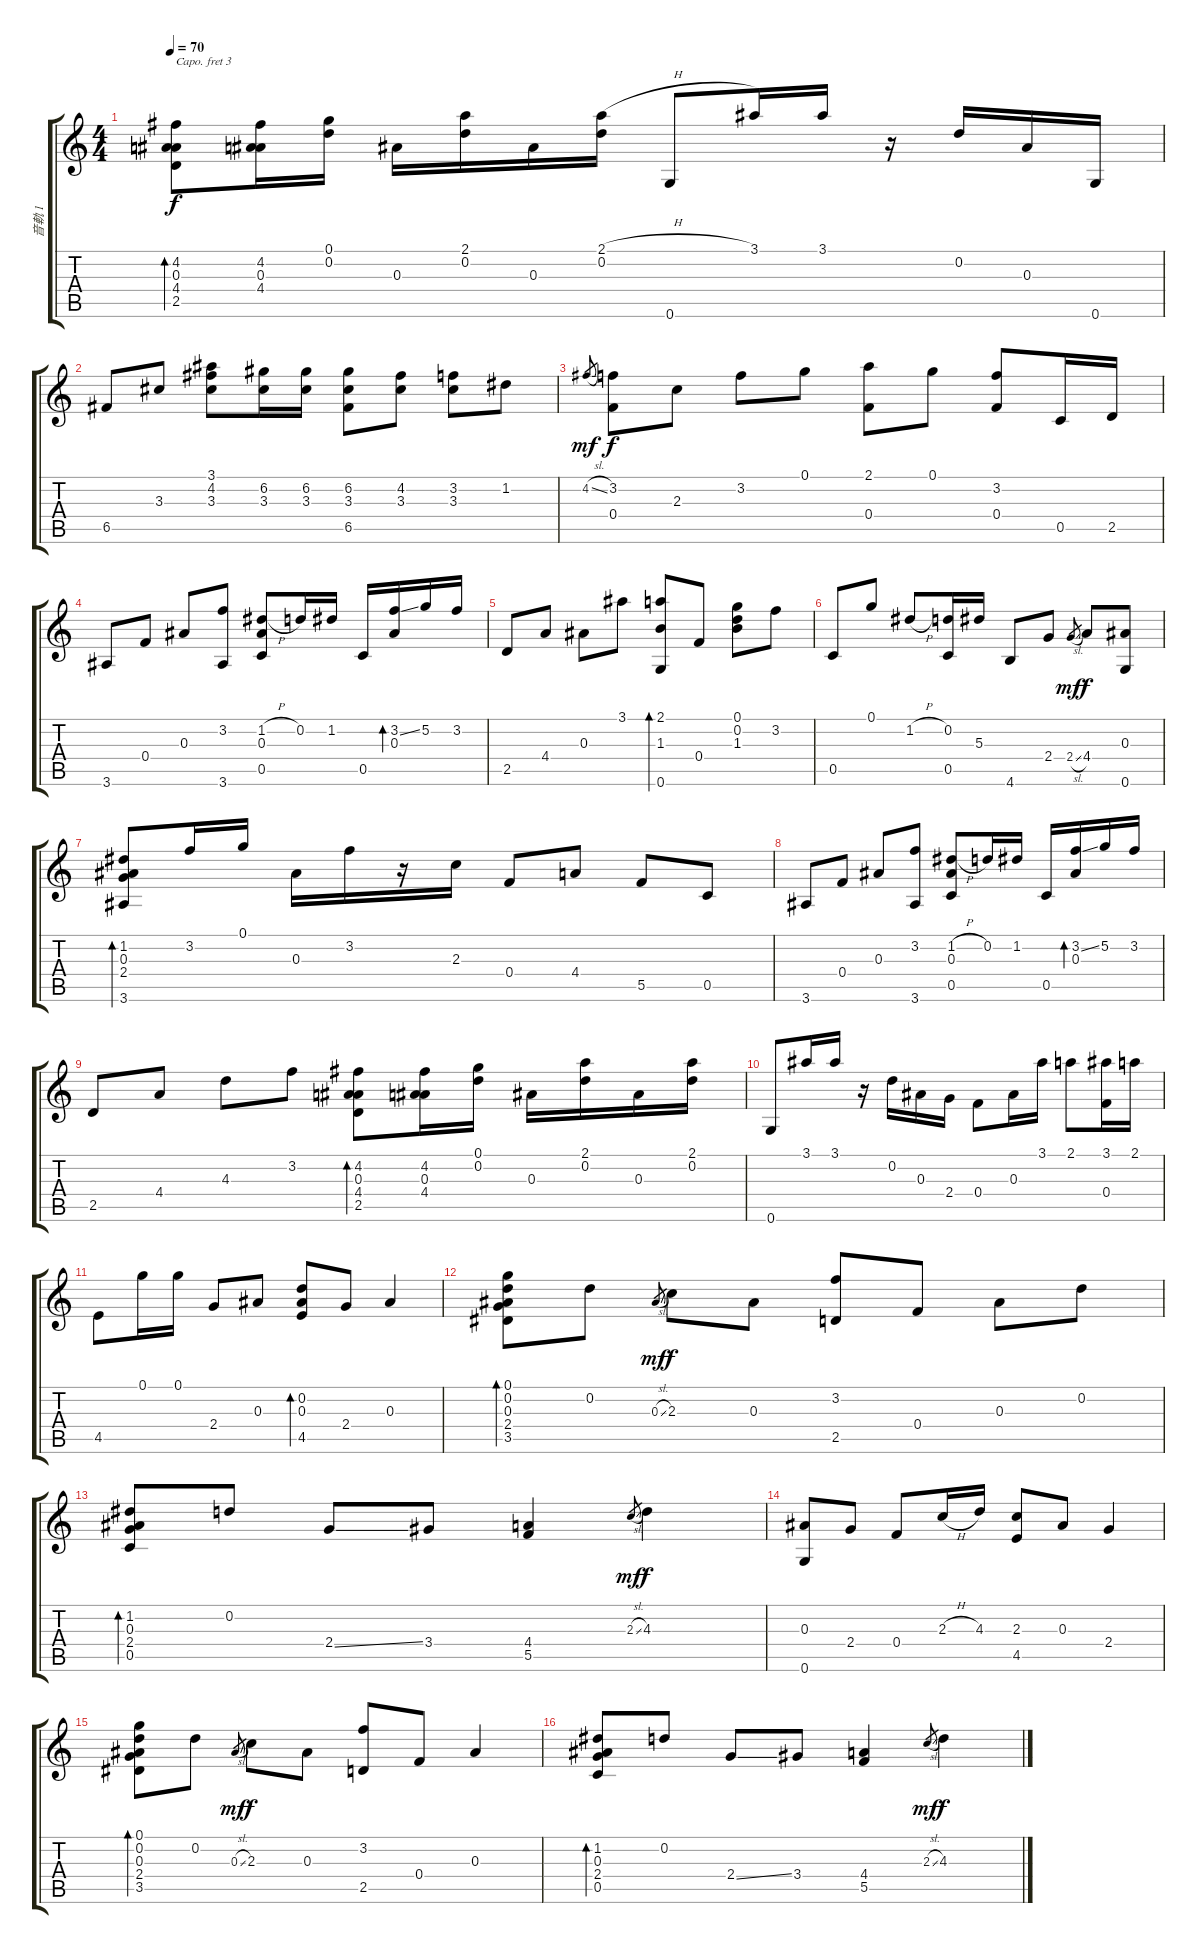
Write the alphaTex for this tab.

\track ("音軌 1" "音軌 1") {instrument acousticguitarsteel}
\staff {score tabs}
\capo 3
\tuning (E4 B3 G3 D3 A2 E2) {hide}
\ts (4 4)
\tempo 70
\clef g2
\ks c
(4.2 0.3 4.4 2.5).8{bd 240 dy f} (4.2 0.3 4.4).16 (0.1 0.2).16 0.3.16 (2.1 0.2).16 0.3.16 (2.1{h} 0.2).16 0.6.8 3.1.16 3.1.16 r.16 0.2.16 0.3.16 0.6.16 |
6.5.8 3.3.8 (3.1 4.2 3.3).8 (6.2 3.3).16 (6.2 3.3).16 (6.2 3.3 6.5).8 (4.2 3.3).8 (3.2 3.3).8 1.2.8 |
4.2{sl}.8{gr dy mf} (3.2 0.4).8{dy f} 2.3.8 3.2.8 0.1.8 (2.1 0.4).8 0.1.8 (3.2 0.4).8 0.5.16 2.5.16 |
3.6.8 0.4.8 0.3.8 (3.2 3.6).8 (1.2{h} 0.3 0.5).8 0.2.16 1.2.16 0.5.16 (3.2{ss} 0.3).16{bd 120} 5.2.16 3.2.16 |
2.5.8 4.4.8 0.3.8 3.1.8 (2.1 1.3 0.6).8{bd 240} 0.4.8 (0.1 0.2 1.3).8 3.2.8 |
0.5.8 0.1.8 1.2{h}.8 (0.2 0.5).16 5.3.16 4.6.8 2.4.8 2.4{sl}.8{gr dy mf} 4.4.8{dy f} (0.3 0.6).8 |
(1.2 0.3 2.4 3.6).8{bd 240} 3.2.16 0.1.16 0.3.16 3.2.16 r.16 2.3.16 0.4.8 4.4.8 5.5.8 0.5.8 |
3.6.8 0.4.8 0.3.8 (3.2 3.6).8 (1.2{h} 0.3 0.5).8 0.2.16 1.2.16 0.5.16 (3.2{ss} 0.3).16{bd 120} 5.2.16 3.2.16 |
2.5.8 4.4.8 4.3.8 3.2.8 (4.2 0.3 4.4 2.5).8{bd 240} (4.2 0.3 4.4).16 (0.1 0.2).16 0.3.16 (2.1 0.2).16 0.3.16 (2.1 0.2).16 |
0.6.8 3.1.16 3.1.16 r.16 0.2.16 0.3.16 2.4.16 0.4.8 0.3.16 3.1.16 2.1.8 (3.1 0.4).16 2.1.16 |
4.5.8 0.1.16 0.1.16 2.4.8 0.3.8 (0.2 0.3 4.5).8{bd 240} 2.4.8 0.3.4 |
(0.1 0.2 0.3 2.4 3.5).8{bd 240} 0.2.8 0.3{sl}.8{gr dy mf} 2.3.8{dy f} 0.3.8 (3.2 2.5).8 0.4.8 0.3.8 0.2.8 |
(1.2 0.3 2.4 0.5).8{bd 240} 0.2.8 2.4{ss}.8 3.4.8 (4.4 5.5).4 2.3{sl}.8{gr dy mf} 4.3.4{dy f} |
(0.3 0.6).8 2.4.8 0.4.8 2.3{h}.16 4.3.16 (2.3 4.5).8 0.3.8 2.4.4 |
(0.1 0.2 0.3 2.4 3.5).8{bd 240} 0.2.8 0.3{sl}.8{gr dy mf} 2.3.8{dy f} 0.3.8 (3.2 2.5).8 0.4.8 0.3.4 |
(1.2 0.3 2.4 0.5).8{bd 240} 0.2.8 2.4{ss}.8 3.4.8 (4.4 5.5).4 2.3{sl}.8{gr dy mf} 4.3.4{dy f}
